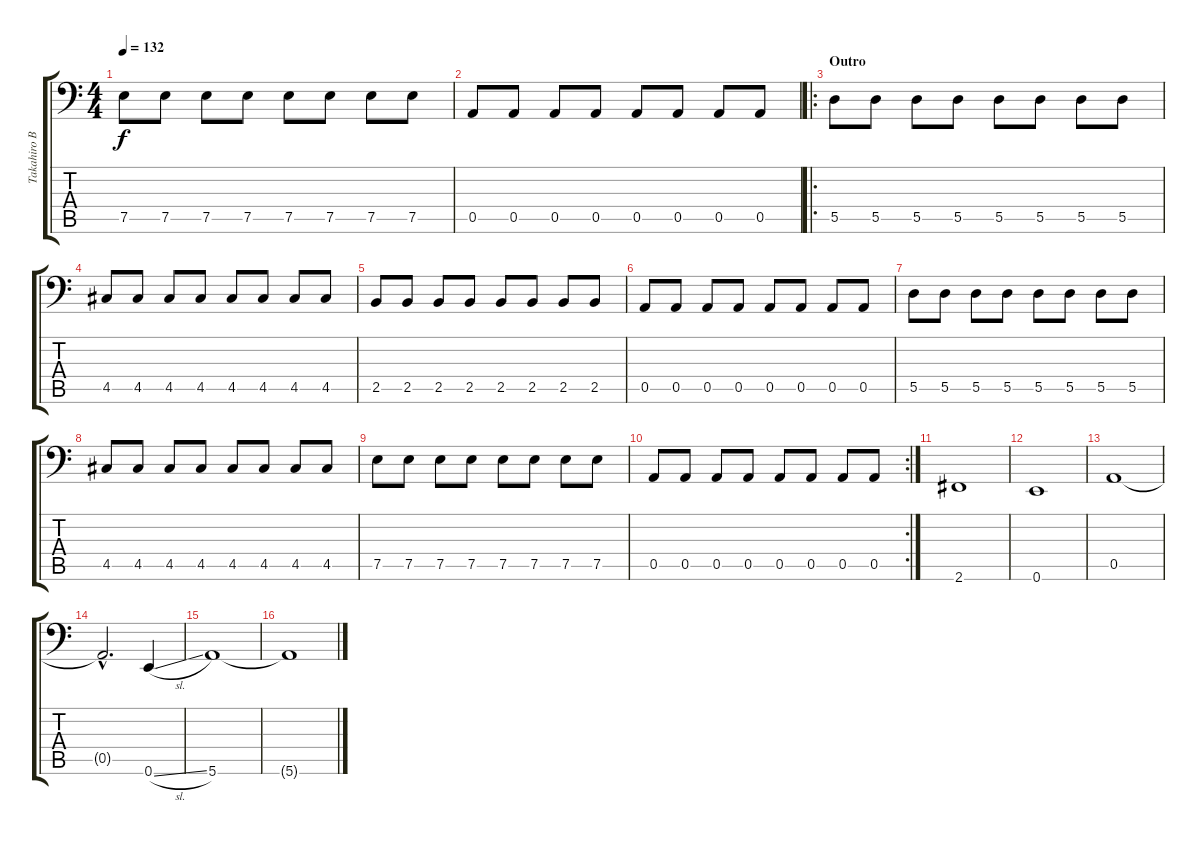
\track ("Takahiro Bass" "Takahiro B") {instrument electricbasspick}
\staff {score tabs}
\tuning (E3 B2 G2 D2 A1 E1) {hide}
\ts (4 4)
\tempo 132
\clef f4
\ks c
7.5.8{dy f} 7.5.8 7.5.8 7.5.8 7.5.8 7.5.8 7.5.8 7.5.8 |
0.5.8 0.5.8 0.5.8 0.5.8 0.5.8 0.5.8 0.5.8 0.5.8 |
\ro
\section ("" "Outro")
5.5.8 5.5.8 5.5.8 5.5.8 5.5.8 5.5.8 5.5.8 5.5.8 |
4.5.8 4.5.8 4.5.8 4.5.8 4.5.8 4.5.8 4.5.8 4.5.8 |
2.5.8 2.5.8 2.5.8 2.5.8 2.5.8 2.5.8 2.5.8 2.5.8 |
0.5.8 0.5.8 0.5.8 0.5.8 0.5.8 0.5.8 0.5.8 0.5.8 |
5.5.8 5.5.8 5.5.8 5.5.8 5.5.8 5.5.8 5.5.8 5.5.8 |
4.5.8 4.5.8 4.5.8 4.5.8 4.5.8 4.5.8 4.5.8 4.5.8 |
7.5.8 7.5.8 7.5.8 7.5.8 7.5.8 7.5.8 7.5.8 7.5.8 |
\rc 2
0.5.8 0.5.8 0.5.8 0.5.8 0.5.8 0.5.8 0.5.8 0.5.8 |
2.6.1 |
0.6.1 |
0.5.1 |
0.5{hac t}.2{d volume 10} 0.6{sl}.4 |
5.6.1{volume 10} |
5.6{t}.1{volume 7}
